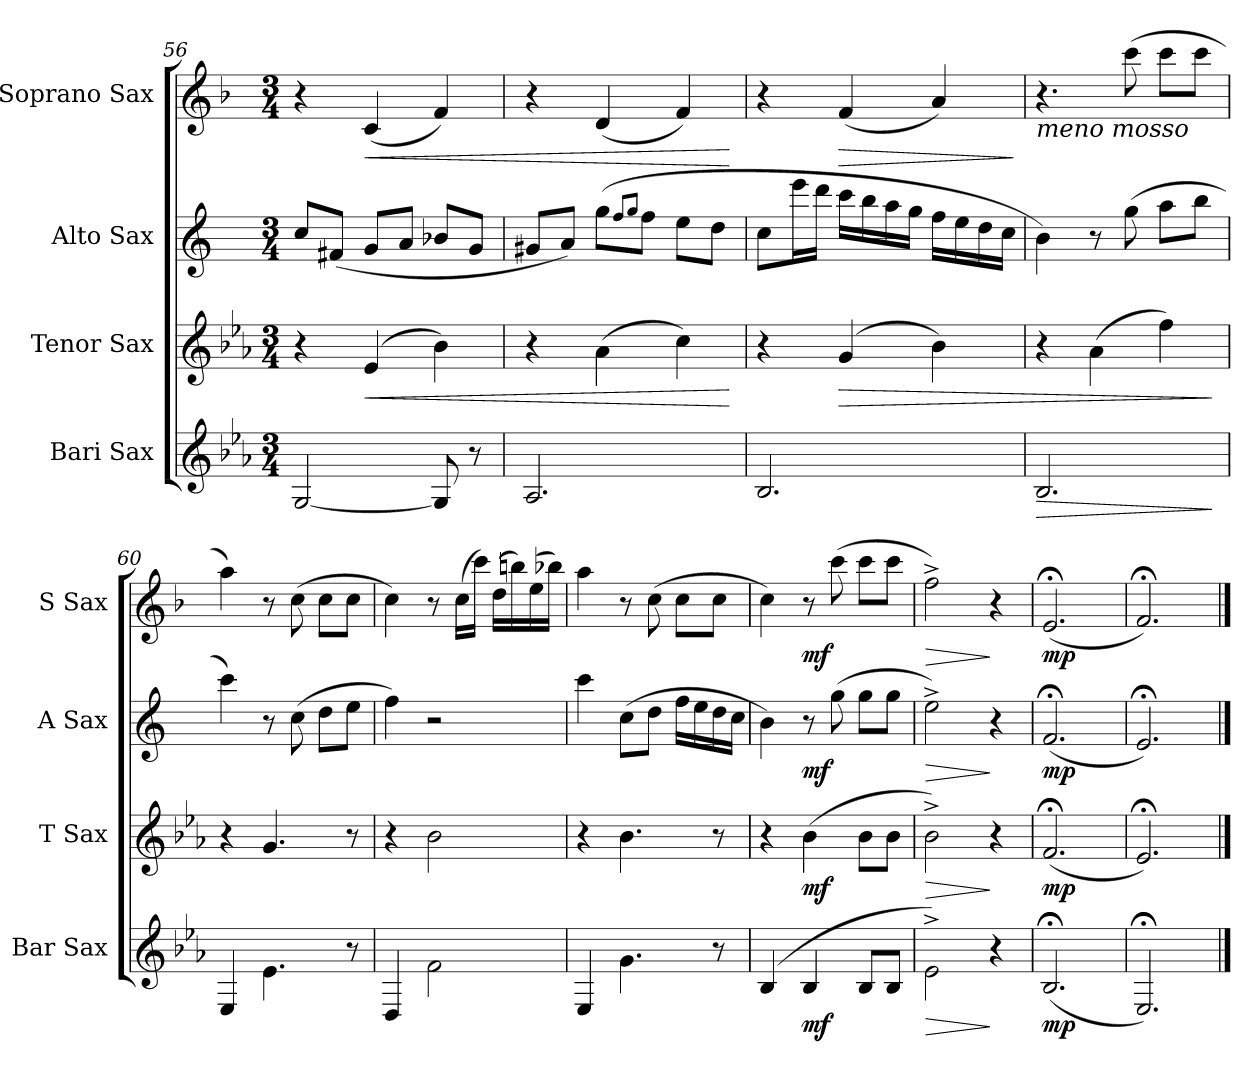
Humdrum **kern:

**kern	**dynam	**kern	**dynam	**kern	**dynam	**kern	**dynam
*part4	*part4	*part3	*part3	*part2	*part2	*part1	*part1
*staff4	*staff4	*staff3	*staff3	*staff2	*staff2	*staff1	*staff1
*I"Bari Sax	*	*I"Tenor Sax	*	*I"Alto Sax	*	*I"Soprano Sax	*
*I'Bar Sax	*	*I'T Sax	*	*I'A Sax	*	*I'S Sax	*
*clefG2	*	*clefG2	*	*clefG2	*	*clefG2	*
*ITrd12c21	*	*ITrd8c14	*	*ITrd5c9	*	*ITrd1c2	*
*k[b-e-a-]	*	*k[b-e-a-]	*	*k[b-e-a-]	*	*k[b-e-a-]	*
*E-:	*	*E-:	*	*E-:	*	*E-:	*
*M3/4	*	*M3/4	*	*M3/4	*	*M3/4	*
=56	=56	=56	=56	=56	=56	=56	=56
[2GG/	.	4r	.	8e-/L	.	4r	.
.	.	.	.	(<8An/J	.	.	.
!	!	!	!LO:HP:b	!	!	!	!LO:HP:b
.	.	(4E-/	<	8B-/L	.	(<4B-/	<
.	.	.	.	8c/J	.	.	.
8GG/]	.	4B-\)	.	8d-X/L	.	4e-/)	.
8r	.	.	.	8B-/J	.	.	.
=57	=57	=57	=57	=57	=57	=57	=57
2.AA-/	.	4r	.	8Bn/L	.	4r	.
.	.	.	.	8c/J)	.	.	.
.	.	(>4A-\	.	(>8b-i\L	.	(<4c/	.
.	.	.	.	8qa-/L	.	.	.
.	.	.	.	8qb-/J	.	.	.
.	.	.	.	8a-\J	.	.	.
.	.	4c\)	.	8g\L	.	4e-/)	.
.	.	.	.	8f\J	.	.	.
.	.	.	[	.	.	.	[
!!LO:LB:g=z
=58	=58	=58	=58	=58	=58	=58	=58
2.BB-/	.	4r	.	8e-\L	.	4r	.
.	.	.	.	16gg\L	.	.	.
.	.	.	.	16ff\JJ	.	.	.
!	!	!	!LO:HP:b	!	!	!	!LO:HP:b
.	.	(4G/	>	16ee-\LL	.	(<4e-/	>
.	.	.	.	16dd\	.	.	.
.	.	.	.	16cc\	.	.	.
.	.	.	.	16b-\JJ	.	.	.
.	.	4B-\)	.	16a-\LL	.	4g/)	.
.	.	.	.	16g\	.	.	.
.	.	.	.	16f\	.	.	.
.	.	.	.	16e-\JJ	.	.	.
.	.	.	.	.	.	.	]
=59	=59	=59	=59	=59	=59	=59	=59
!	!	!	!	!	!	!LO:TX:b:i:t=meno mosso	!
!	!LO:HP:b	!	!	!	!	!	!
2.BB-/	>	4r	.	4d\)	.	4.r	.
.	.	(>4A-\	.	8r	.	.	.
.	.	.	.	(>8b-\	.	(>8bb-\	.
.	.	4f\)	.	8cc\L	.	8bb-\L	.
.	.	.	.	8dd\J	.	8bb-\J	.
.	]	.	]	.	.	.	.
=60	=60	=60	=60	=60	=60	=60	=60
4EE-/	.	4r	.	4ee-\)	.	4gg\)	.
4.E-\	.	4.G/	.	8r	.	8r	.
.	.	.	.	(>8e-\	.	(>8b-\	.
.	.	.	.	8f\L	.	8b-\L	.
8r	.	8r	.	8g\J	.	8b-\J	.
=61	=61	=61	=61	=61	=61	=61	=61
4DD/	.	4r	.	4a-\)	.	4b-\)	.
2F\	.	2B-\	.	2r	.	8r	.
.	.	.	.	.	.	(>16b-\LL	.
.	.	.	.	.	.	16bb-\JJ)	.
.	.	.	.	.	.	(>16cc\LL	.
.	.	.	.	.	.	16aan\)	.
.	.	.	.	.	.	(>16dd\	.
.	.	.	.	.	.	16aa-X\JJ)	.
=62	=62	=62	=62	=62	=62	=62	=62
4EE-/	.	4r	.	4ee-\	.	4gg\	.
4.G\	.	4.B-\	.	(>8e-\L	.	8r	.
.	.	.	.	8f\J	.	(>8b-\	.
.	.	.	.	16a-\LL	.	8b-\L	.
.	.	.	.	16g\	.	.	.
8r	.	8r	.	16f\	.	8b-\J	.
.	.	.	.	16e-\JJ	.	.	.
=63	=63	=63	=63	=63	=63	=63	=63
(4BB-/	.	4r	.	4d\)	.	4b-\)	.
!	!LO:DY:b	!	!LO:DY:b	!	!LO:DY:b	!	!LO:DY:b
4BB-/	mf	(>4B-\	mf	8r	mf	8r	mf
.	.	.	.	(>8b-\	.	(>8bb-\	.
8BB-/L	.	8B-\L	.	8b-\L	.	8bb-\L	.
8BB-/J	.	8B-\J	.	8b-\J	.	8bb-\J	.
=64	=64	=64	=64	=64	=64	=64	=64
!	!LO:HP:b	!	!LO:HP:b	!	!LO:HP:b	!	!LO:HP:b
2E-^>\)	>	2B-^>\)	>	2g^>\)	>	2ee-^>\)	>
4r	]	4r	]	4r	]	4r	]
=65	=65	=65	=65	=65	=65	=65	=65
!	!LO:DY:b	!	!LO:DY:b	!	!LO:DY:b	!	!LO:DY:b
(<2.BB-;</	mp	(<2.F;</	mp	(<2.A-;</	mp	(<2.d;</	mp
=66	=66	=66	=66	=66	=66	=66	=66
2.EE-;</)	.	2.E-;</)	.	2.G;</)	.	2.e-;</)	.
==	==	==	==	==	==	==	==
*-	*-	*-	*-	*-	*-	*-	*-
